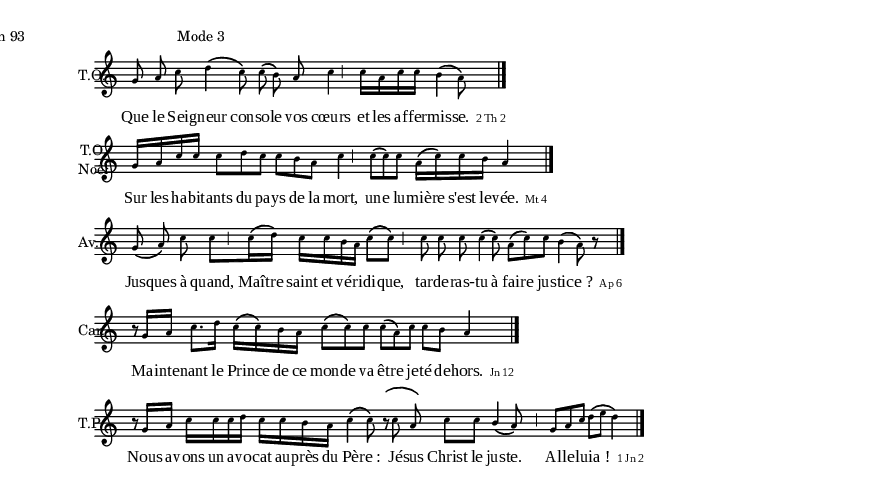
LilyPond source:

\version "2.14.0"
 \include "definitions.ly"
 \markup { \hspace #-10 \fill-line { "Psalm 93" "Mode 3" \null \null }  }
\noPageBreak



\relative c'' { 
	\new Staff {
		\cadenzaOn
		
		\set Staff.instrumentName = \markup{ \center-column { T.O. } }
		\times 2/3 { g8 a c }
		\times 2/3 { d4\( c8\) }
		\times 2/3 { c\( b\) a }
		c4
		\cesure \pespace  c16[ a c c]
		\stemDown
		\times 2/3 { b4\( a8\) }
		
		
		
		\endBar
	}

	\addlyrics {
		
		Que le Sei -- gneur con -- so -- le vos cœurs et les af -- fer -- mis -- se. 
		\markup { \citation #"2 Th 2" } }
	
	
}
\relative c'' { 
	\new Staff {
		\cadenzaOn
		
		\set Staff.instrumentName = \markup{ \center-column { T.O. Noël } }
		g16[ a c c]
		\times 2/3 { c8[ d c] }
		\times 2/3 { c8[ b a] } c4 \cesure \pespace 
		\times 2/3 { c8[\( c\) c] }
		a16[\( c\) c b] a4
		
				
		\endBar
	}

	\addlyrics {
		Sur les ha -- bit -- ants du pa -- ys de la mort, un -- e lu -- miè -- re s'est le -- vée.
		\markup { \citation #"Mt 4" } }
	
	
}


\relative c'' { 
	\new Staff {
		\cadenzaOn
		
		\set Staff.instrumentName = \markup{ \center-column { Av. } }
		\times 2/3 { g8\( a\) c }
		c8[\cesure\pespace c16\( d]\)
		c16[ c b a]
		c8[\( c\)]
		\cesure \pespace 
		\times 2/3 { c c c }
		\times 2/3 { c4\( c8\) }
		\times 2/3 { a[\( c\) c] }
		\stemDown
		b4\( a8\) r
		
		
		\endBar
	}

	\addlyrics {
		Jus -- ques à quand, Maî -- tre saint et vé -- ri -- di -- que, tar -- de  -- ras- -- tu à fai -- re jus -- ti -- "ce ?"
		\markup { \citation #"Ap 6" } }
	
	
}




\relative c'' { 
	\new Staff {
		\cadenzaOn
		
		\set Staff.instrumentName = \markup{ \center-column { Car. } }
		\times 2/3 { r8 g16[ a] }
		c8.[ d16]
		c16[\( c\) b a]
		\times 2/3 { c8[\( c\)\pespace   c] }
		\times 2/3 { c8[\( a\) c] }
		c8[ b] a4
		\endBar
	}

	\addlyrics {
		Mai -- nte -- nant le Pri -- nce de ce mon -- de va êt -- re je -- té de -- hors.
		\markup { \citation #"Jn 12" } }
	
	
}
\relative c'' { 
	\new Staff {
		\cadenzaOn
		
		\set Staff.instrumentName = \markup{ \center-column { T.P. } }
		r8 g16[ a]
		c16[ c c d]
		c[ c b a]
		c4\( c8\)
		\pespace
		\times 2/3 { r8\( c a\) }
		c[ c]
		\stemUp
		\times 2/3 { b4\( a8\) }
		\stemNeutral 
		\pespace  \cesureall \pespace 
		\times 2/3 { g8[ a c] }
		d[\( e]
		d4\)
		
		
		\endBar
	}

	\addlyrics {
		
		Nous a -- vons un a -- vo -- cat au -- près du Pè -- "re :" Jé -- sus Christ le jus -- te. "Al" -- le -- lu -- "ia !" _ _
		\markup { \citation #"1 Jn 2" } }
	
	
}
